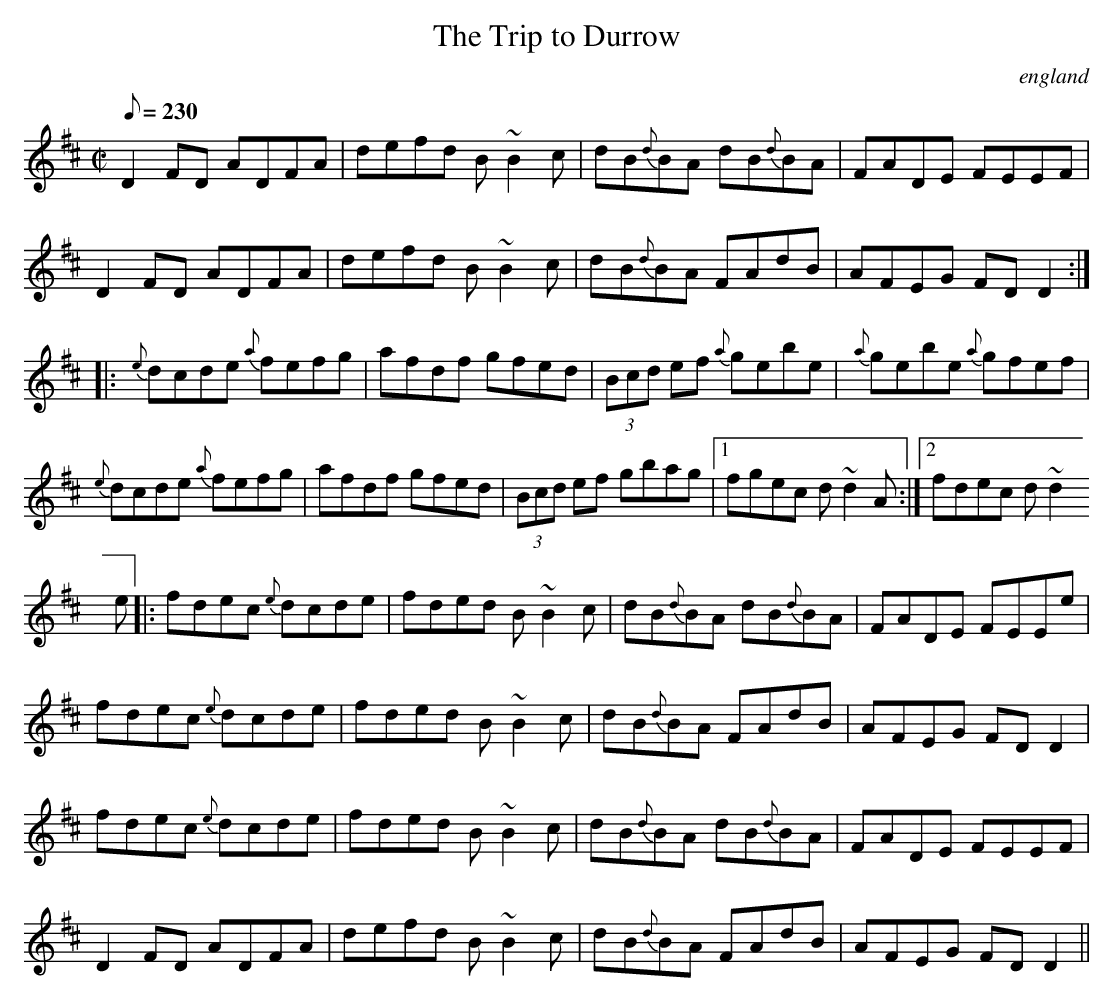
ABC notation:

X:1
T:The Trip to Durrow
O:england
M:C|
L:1/8
Q:230
K:D
D2 FD ADFA | defd B~B2 c | dB{d}BA dB{d}BA | FADE FEEF |
D2 FD ADFA | defd B~B2 c | dB{d}BA FAdB | AFEG FDD2 :||:
{e}dcde {a}fefg | afdf gfed | (3Bcd ef {a}gebe | {a}gebe  {a}gfef |
{e}dcde {a}fefg | afdf gfed | (3Bcd ef gbag |1 fgec d~d2 A :|2 fdec d~d2
e
|:   fdec {e}dcde | fded  B~B2 c | dB{d}BA dB{d}BA | FADE FEEe |
fdec {e}dcde | fded  B~B2 c | dB{d}BA  FAdB | AFEG FDD2 |
fdec {e}dcde | fded  B~B2 c | dB{d}BA dB{d}BA | FADE FEEF |
D2 FD ADFA | defd B~B2 c | dB{d}BA FAdB | AFEG FDD2 ||
